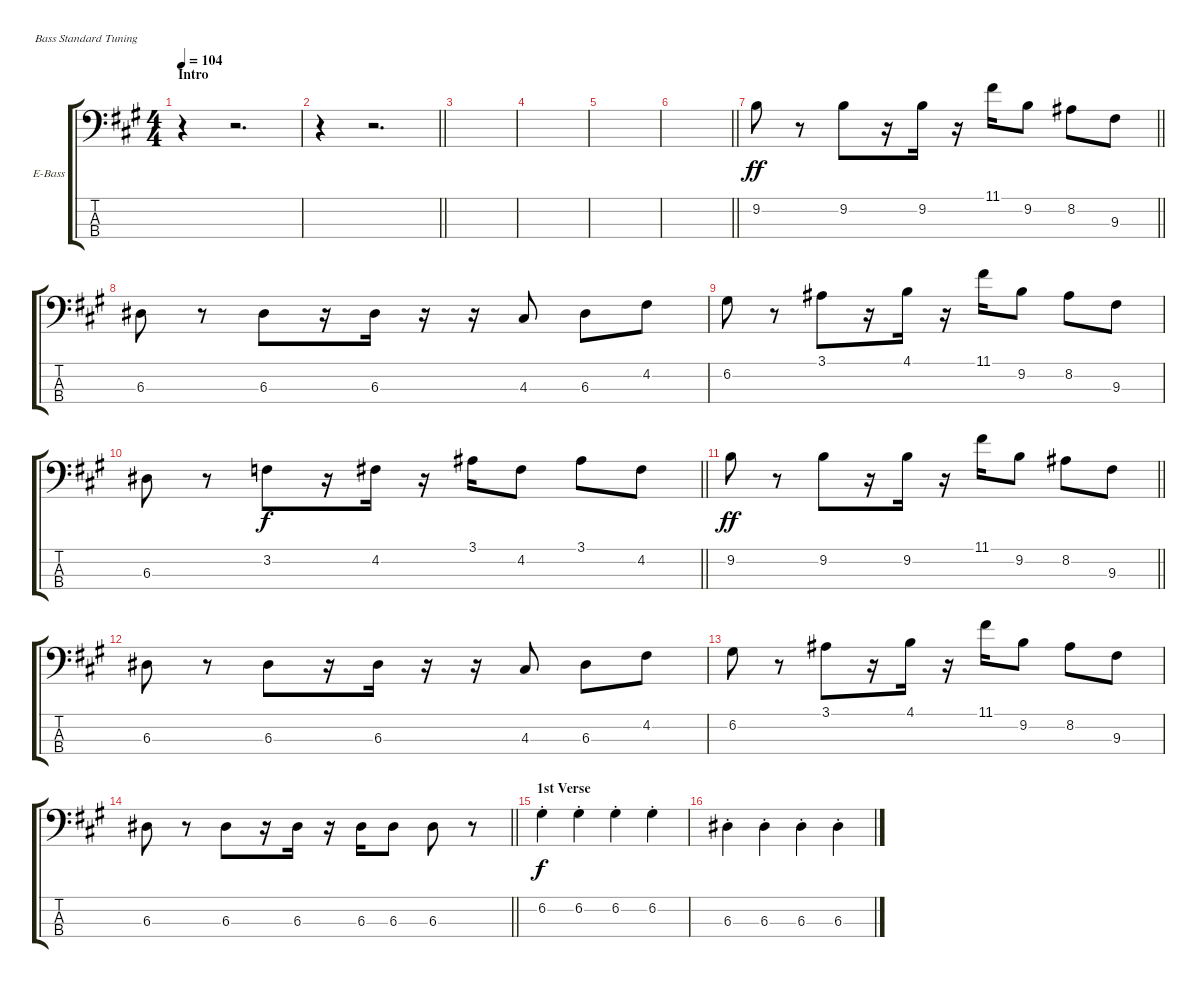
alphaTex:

\bracketExtendMode groupsimilarinstruments
\firstSystemTrackNameOrientation horizontal
\otherSystemsTrackNameOrientation horizontal
\track ("Bass Guitar" "E-Bass") {solo instrument electricbassfinger}
\staff {score tabs}
\tuning (G2 D2 A1 E1)
\ts (4 4)
\beaming (8 2 2 2 2)
\section ("" "Intro")
\tempo 104
\clef f4
\ks a
r.4{dy ff instrument electricbassfinger} r.2{d} |
\barLineRight lightlight
r.4 r.2{d} |
\section ("" "")
|
|
|
\barLineRight lightlight
|
\section ("" "")
\barLineRight lightlight
9.2.8 r.8 9.2.8 r.16 9.2.16 r.16 11.1.16 9.2.8 8.2.8 9.3.8 |
6.3.8 r.8 6.3.8 r.16 6.3.16 r.16 r.16 4.3.8 6.3.8 4.2.8 |
6.2.8 r.8 3.1.8 r.16 4.1.16 r.16 11.1.16 9.2.8 8.2.8 9.3.8 |
\barLineRight lightlight
6.3.8 r.8 3.2.8{dy f} r.16 4.2.16 r.16 3.1.16 4.2.8 3.1.8 4.2.8 |
\barLineRight lightlight
9.2.8{dy ff} r.8 9.2.8 r.16 9.2.16 r.16 11.1.16 9.2.8 8.2.8 9.3.8 |
6.3.8 r.8 6.3.8 r.16 6.3.16 r.16 r.16 4.3.8 6.3.8 4.2.8 |
6.2.8 r.8 3.1.8 r.16 4.1.16 r.16 11.1.16 9.2.8 8.2.8 9.3.8 |
\barLineRight lightlight
6.3.8 r.8 6.3.8 r.16 6.3.16 r.16 6.3.16 6.3.8 6.3.8 r.8 |
\section ("" "1st Verse")
6.2{st}.4{dy f} 6.2{st}.4 6.2{st}.4 6.2{st}.4 |
6.3{st}.4 6.3{st}.4 6.3{st}.4 6.3{st}.4
